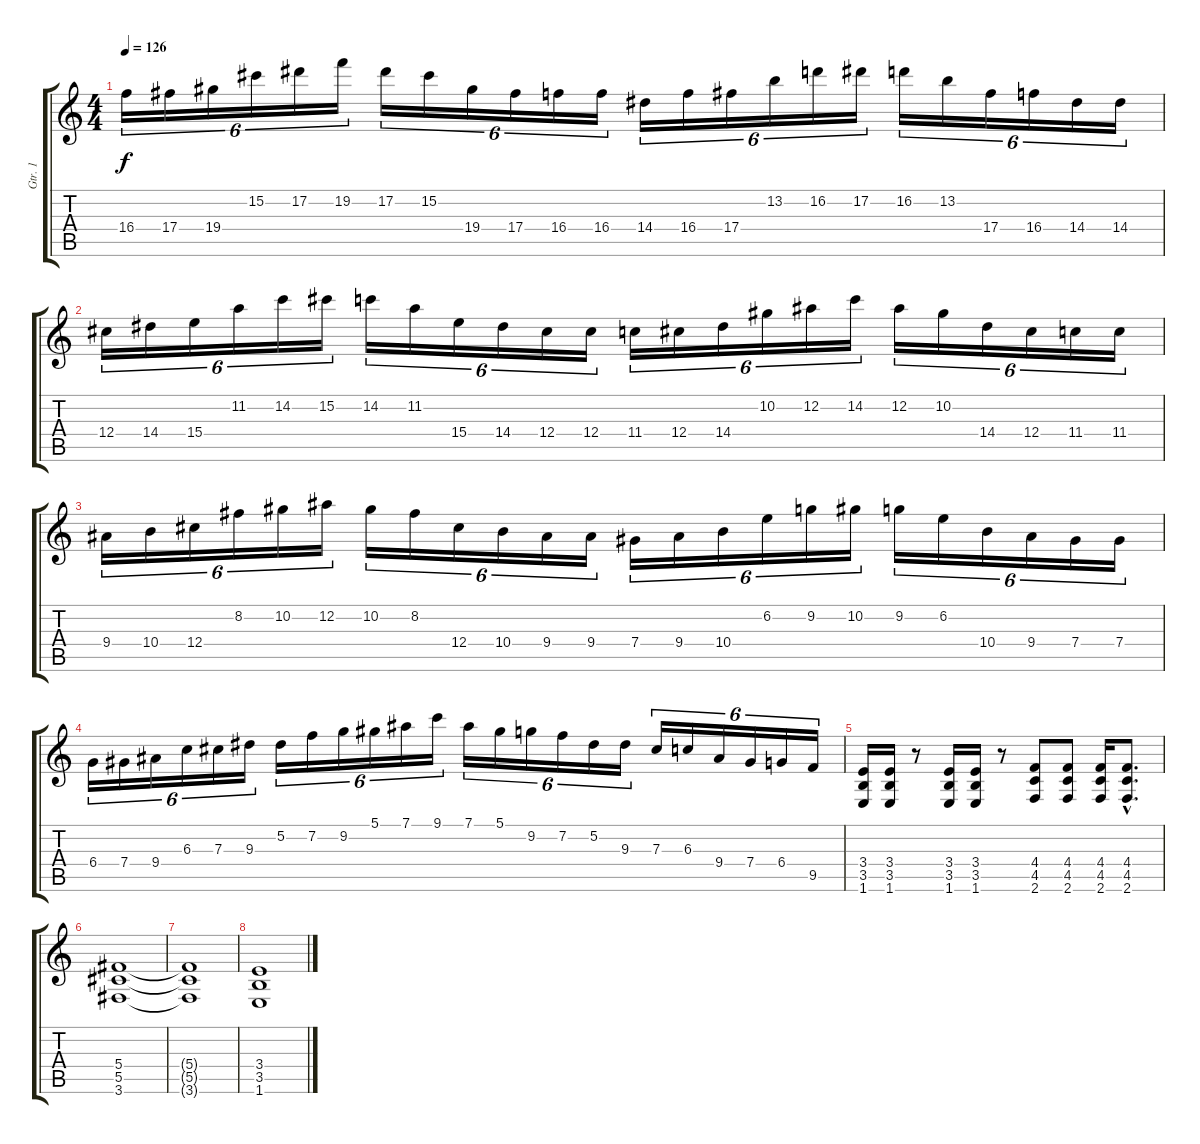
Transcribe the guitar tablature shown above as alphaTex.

\track ("Gtr. 1" "Gtr. 1") {instrument distortionguitar}
\staff {score tabs}
\tuning (Eb4 Bb3 Gb3 Db3 Ab2 Eb2) {hide}
\ts (4 4)
\tempo 126
\clef g2
\ks c
16.4.16{tu (6 4) dy f} 17.4.16{tu (6 4)} 19.4.16{tu (6 4)} 15.2.16{tu (6 4)} 17.2.16{tu (6 4)} 19.2.16{tu (6 4)} 17.2.16{tu (6 4)} 15.2.16{tu (6 4)} 19.4.16{tu (6 4)} 17.4.16{tu (6 4)} 16.4.16{tu (6 4)} 16.4.16{tu (6 4)} 14.4.16{tu (6 4)} 16.4.16{tu (6 4)} 17.4.16{tu (6 4)} 13.2.16{tu (6 4)} 16.2.16{tu (6 4)} 17.2.16{tu (6 4)} 16.2.16{tu (6 4)} 13.2.16{tu (6 4)} 17.4.16{tu (6 4)} 16.4.16{tu (6 4)} 14.4.16{tu (6 4)} 14.4.16{tu (6 4)} |
12.4.16{tu (6 4)} 14.4.16{tu (6 4)} 15.4.16{tu (6 4)} 11.2.16{tu (6 4)} 14.2.16{tu (6 4)} 15.2.16{tu (6 4)} 14.2.16{tu (6 4)} 11.2.16{tu (6 4)} 15.4.16{tu (6 4)} 14.4.16{tu (6 4)} 12.4.16{tu (6 4)} 12.4.16{tu (6 4)} 11.4.16{tu (6 4)} 12.4.16{tu (6 4)} 14.4.16{tu (6 4)} 10.2.16{tu (6 4)} 12.2.16{tu (6 4)} 14.2.16{tu (6 4)} 12.2.16{tu (6 4)} 10.2.16{tu (6 4)} 14.4.16{tu (6 4)} 12.4.16{tu (6 4)} 11.4.16{tu (6 4)} 11.4.16{tu (6 4)} |
9.4.16{tu (6 4)} 10.4.16{tu (6 4)} 12.4.16{tu (6 4)} 8.2.16{tu (6 4)} 10.2.16{tu (6 4)} 12.2.16{tu (6 4)} 10.2.16{tu (6 4)} 8.2.16{tu (6 4)} 12.4.16{tu (6 4)} 10.4.16{tu (6 4)} 9.4.16{tu (6 4)} 9.4.16{tu (6 4)} 7.4.16{tu (6 4)} 9.4.16{tu (6 4)} 10.4.16{tu (6 4)} 6.2.16{tu (6 4)} 9.2.16{tu (6 4)} 10.2.16{tu (6 4)} 9.2.16{tu (6 4)} 6.2.16{tu (6 4)} 10.4.16{tu (6 4)} 9.4.16{tu (6 4)} 7.4.16{tu (6 4)} 7.4.16{tu (6 4)} |
6.4.16{tu (6 4)} 7.4.16{tu (6 4)} 9.4.16{tu (6 4)} 6.3.16{tu (6 4)} 7.3.16{tu (6 4)} 9.3.16{tu (6 4)} 5.2.16{tu (6 4)} 7.2.16{tu (6 4)} 9.2.16{tu (6 4)} 5.1.16{tu (6 4)} 7.1.16{tu (6 4)} 9.1.16{tu (6 4)} 7.1.16{tu (6 4)} 5.1.16{tu (6 4)} 9.2.16{tu (6 4)} 7.2.16{tu (6 4)} 5.2.16{tu (6 4)} 9.3.16{tu (6 4)} 7.3.16{tu (6 4)} 6.3.16{tu (6 4)} 9.4.16{tu (6 4)} 7.4.16{tu (6 4)} 6.4.16{tu (6 4)} 9.5.16{tu (6 4)} |
(3.4 3.5 1.6).16{volume 13} (3.4 3.5 1.6).16 r.8 (3.4 3.5 1.6).16 (3.4 3.5 1.6).16 r.8 (4.4 4.5 2.6).8 (4.4 4.5 2.6).8 (4.4 4.5 2.6).16 (4.4{hac} 4.5{hac} 2.6{hac}).8{d} |
(5.4 5.5 3.6).1 |
(5.4{t} 5.5{t} 3.6{t}).1 |
(3.4 3.5 1.6).1
